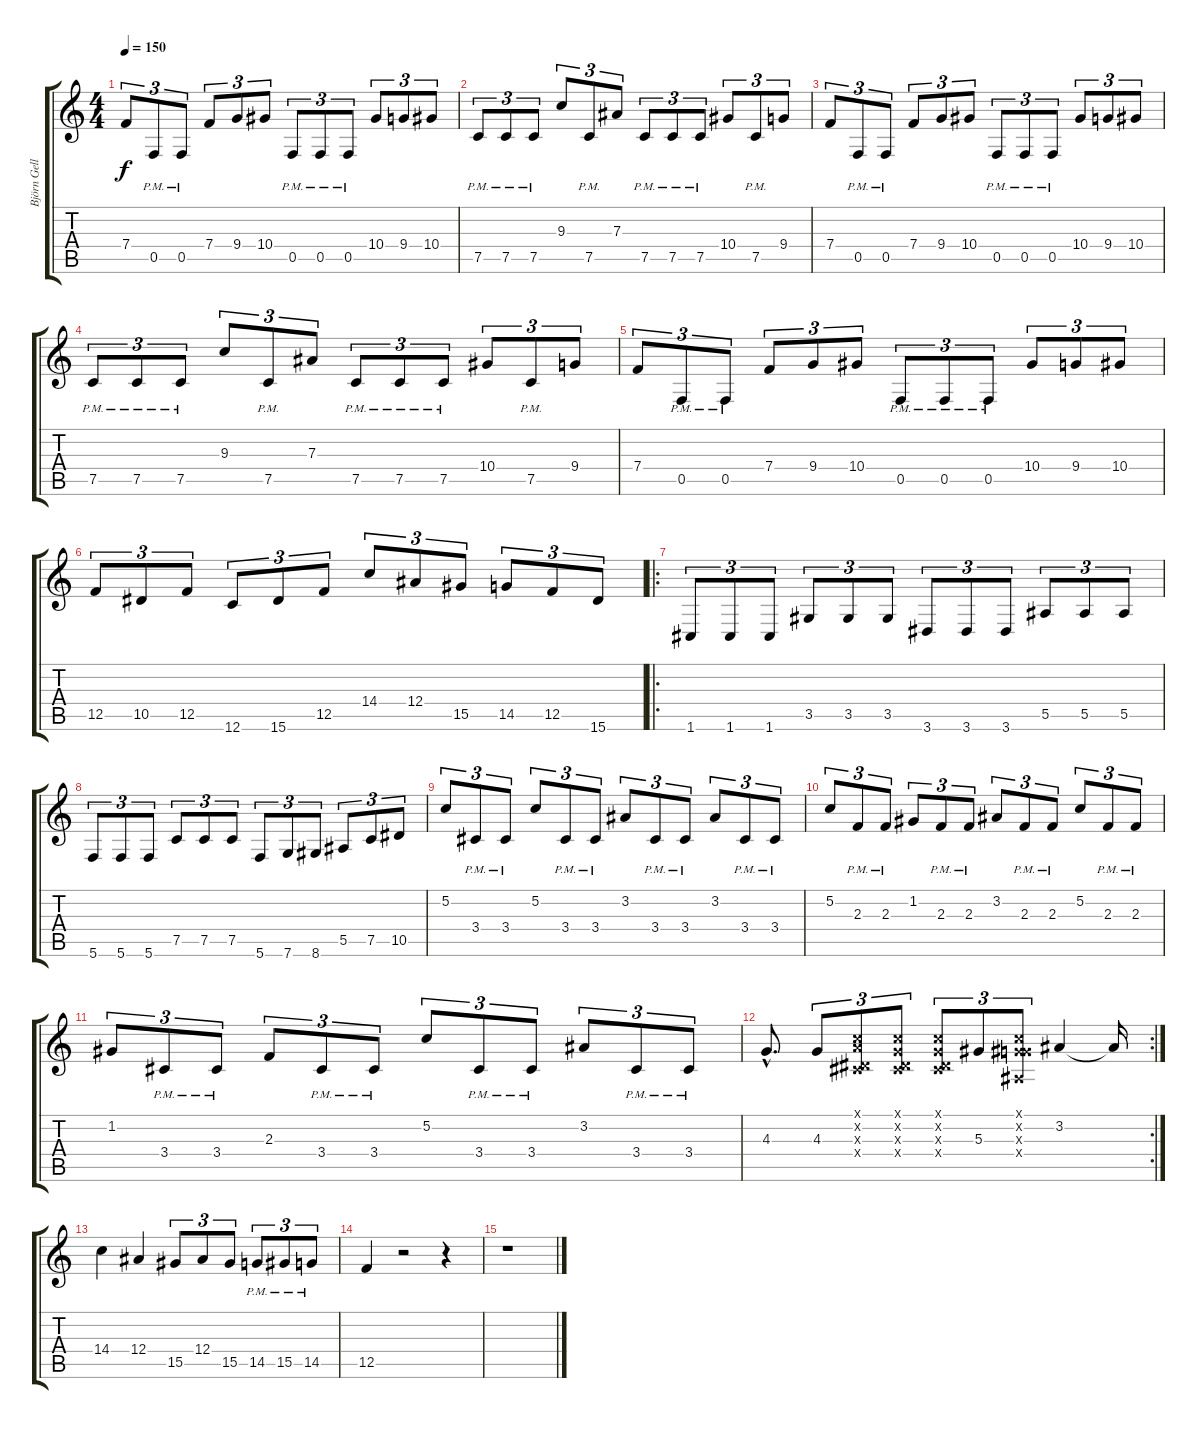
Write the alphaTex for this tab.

\track ("Björn Gellotte" "Björn Gell") {instrument distortionguitar}
\staff {score tabs}
\tuning (C4 G3 Eb3 Bb2 F2 C2) {hide}
\ts (4 4)
\tempo 150
\clef g2
\ks c
7.4.8{tu (3 2) dy f} 0.5{pm}.8{tu (3 2)} 0.5{pm}.8{tu (3 2)} 7.4.8{tu (3 2)} 9.4.8{tu (3 2)} 10.4.8{tu (3 2)} 0.5{pm}.8{tu (3 2)} 0.5{pm}.8{tu (3 2)} 0.5{pm}.8{tu (3 2)} 10.4.8{tu (3 2)} 9.4.8{tu (3 2)} 10.4.8{tu (3 2)} |
7.5{pm}.8{tu (3 2)} 7.5{pm}.8{tu (3 2)} 7.5{pm}.8{tu (3 2)} 9.3.8{tu (3 2)} 7.5{pm}.8{tu (3 2)} 7.3.8{tu (3 2)} 7.5{pm}.8{tu (3 2)} 7.5{pm}.8{tu (3 2)} 7.5{pm}.8{tu (3 2)} 10.4.8{tu (3 2)} 7.5{pm}.8{tu (3 2)} 9.4.8{tu (3 2)} |
7.4.8{tu (3 2)} 0.5{pm}.8{tu (3 2)} 0.5{pm}.8{tu (3 2)} 7.4.8{tu (3 2)} 9.4.8{tu (3 2)} 10.4.8{tu (3 2)} 0.5{pm}.8{tu (3 2)} 0.5{pm}.8{tu (3 2)} 0.5{pm}.8{tu (3 2)} 10.4.8{tu (3 2)} 9.4.8{tu (3 2)} 10.4.8{tu (3 2)} |
7.5{pm}.8{tu (3 2)} 7.5{pm}.8{tu (3 2)} 7.5{pm}.8{tu (3 2)} 9.3.8{tu (3 2)} 7.5{pm}.8{tu (3 2)} 7.3.8{tu (3 2)} 7.5{pm}.8{tu (3 2)} 7.5{pm}.8{tu (3 2)} 7.5{pm}.8{tu (3 2)} 10.4.8{tu (3 2)} 7.5{pm}.8{tu (3 2)} 9.4.8{tu (3 2)} |
7.4.8{tu (3 2)} 0.5{pm}.8{tu (3 2)} 0.5{pm}.8{tu (3 2)} 7.4.8{tu (3 2)} 9.4.8{tu (3 2)} 10.4.8{tu (3 2)} 0.5{pm}.8{tu (3 2)} 0.5{pm}.8{tu (3 2)} 0.5{pm}.8{tu (3 2)} 10.4.8{tu (3 2)} 9.4.8{tu (3 2)} 10.4.8{tu (3 2)} |
12.5.8{tu (3 2)} 10.5.8{tu (3 2)} 12.5.8{tu (3 2)} 12.6.8{tu (3 2)} 15.6.8{tu (3 2)} 12.5.8{tu (3 2)} 14.4.8{tu (3 2)} 12.4.8{tu (3 2)} 15.5.8{tu (3 2)} 14.5.8{tu (3 2)} 12.5.8{tu (3 2)} 15.6.8{tu (3 2)} |
\ro
1.6.8{tu (3 2)} 1.6.8{tu (3 2)} 1.6.8{tu (3 2)} 3.5.8{tu (3 2)} 3.5.8{tu (3 2)} 3.5.8{tu (3 2)} 3.6.8{tu (3 2)} 3.6.8{tu (3 2)} 3.6.8{tu (3 2)} 5.5.8{tu (3 2)} 5.5.8{tu (3 2)} 5.5.8{tu (3 2)} |
5.6.8{tu (3 2)} 5.6.8{tu (3 2)} 5.6.8{tu (3 2)} 7.5.8{tu (3 2)} 7.5.8{tu (3 2)} 7.5.8{tu (3 2)} 5.6.8{tu (3 2)} 7.6.8{tu (3 2)} 8.6.8{tu (3 2)} 5.5.8{tu (3 2)} 7.5.8{tu (3 2)} 10.5.8{tu (3 2)} |
5.2.8{tu (3 2) volume 13} 3.4{pm}.8{tu (3 2)} 3.4{pm}.8{tu (3 2)} 5.2.8{tu (3 2)} 3.4{pm}.8{tu (3 2)} 3.4{pm}.8{tu (3 2)} 3.2.8{tu (3 2)} 3.4{pm}.8{tu (3 2)} 3.4{pm}.8{tu (3 2)} 3.2.8{tu (3 2)} 3.4{pm}.8{tu (3 2)} 3.4{pm}.8{tu (3 2)} |
5.2.8{tu (3 2)} 2.3{pm}.8{tu (3 2)} 2.3{pm}.8{tu (3 2)} 1.2.8{tu (3 2)} 2.3{pm}.8{tu (3 2)} 2.3{pm}.8{tu (3 2)} 3.2.8{tu (3 2)} 2.3{pm}.8{tu (3 2)} 2.3{pm}.8{tu (3 2)} 5.2.8{tu (3 2)} 2.3{pm}.8{tu (3 2)} 2.3{pm}.8{tu (3 2)} |
1.2.8{tu (3 2)} 3.4{pm}.8{tu (3 2)} 3.4{pm}.8{tu (3 2)} 2.3.8{tu (3 2)} 3.4{pm}.8{tu (3 2)} 3.4{pm}.8{tu (3 2)} 5.2.8{tu (3 2)} 3.4{pm}.8{tu (3 2)} 3.4{pm}.8{tu (3 2)} 3.2.8{tu (3 2)} 3.4{pm}.8{tu (3 2)} 3.4{pm}.8{tu (3 2)} |
\rc 2
4.3{hac}.8{d volume 16} 4.3.8{tu (3 2)} (0.1{x} 2.2{x} 0.3{x} 3.4{x}).8{tu (3 2)} (0.1{x} 0.2{x} 0.3{x} 3.4{x}).8{tu (3 2)} (0.1{x} 0.2{x} 0.3{x} 3.4{x}).8{tu (3 2)} 5.3.8{tu (3 2)} (0.1{x} 0.2{x} 5.3{x} 0.4{x}).8{tu (3 2)} 3.2.4 3.2{t}.16 |
14.4.4 12.4.4 15.5.8{tu (3 2)} 12.4.8{tu (3 2)} 15.5.8{tu (3 2)} 14.5{pm}.8{tu (3 2)} 15.5{pm}.8{tu (3 2)} 14.5{pm}.8{tu (3 2)} |
12.5.4 r.2 r.4 |
r.1
